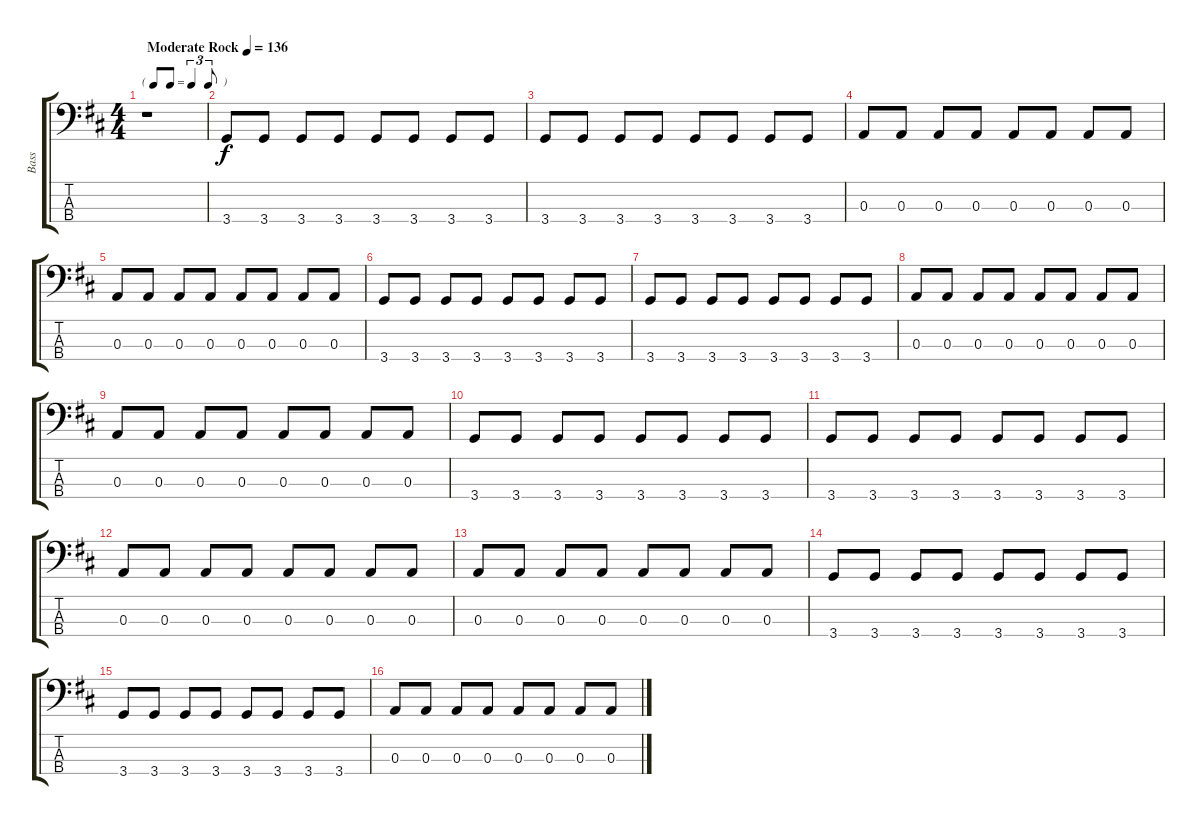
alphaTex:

\track ("Bass" "Bass") {instrument electricbassfinger}
\staff {score tabs}
\tuning (G2 D2 A1 E1) {hide}
\ts (4 4)
\tf triplet8th
\tempo (136 "Moderate Rock")
\clef f4
\ks d
r.1{dy f instrument electricbassfinger} |
3.4.8 3.4.8 3.4.8 3.4.8 3.4.8 3.4.8 3.4.8 3.4.8 |
3.4.8 3.4.8 3.4.8 3.4.8 3.4.8 3.4.8 3.4.8 3.4.8 |
0.3.8 0.3.8 0.3.8 0.3.8 0.3.8 0.3.8 0.3.8 0.3.8 |
0.3.8 0.3.8 0.3.8 0.3.8 0.3.8 0.3.8 0.3.8 0.3.8 |
3.4.8 3.4.8 3.4.8 3.4.8 3.4.8 3.4.8 3.4.8 3.4.8 |
3.4.8 3.4.8 3.4.8 3.4.8 3.4.8 3.4.8 3.4.8 3.4.8 |
0.3.8 0.3.8 0.3.8 0.3.8 0.3.8 0.3.8 0.3.8 0.3.8 |
0.3.8 0.3.8 0.3.8 0.3.8 0.3.8 0.3.8 0.3.8 0.3.8 |
3.4.8 3.4.8 3.4.8 3.4.8 3.4.8 3.4.8 3.4.8 3.4.8 |
3.4.8 3.4.8 3.4.8 3.4.8 3.4.8 3.4.8 3.4.8 3.4.8 |
0.3.8 0.3.8 0.3.8 0.3.8 0.3.8 0.3.8 0.3.8 0.3.8 |
0.3.8 0.3.8 0.3.8 0.3.8 0.3.8 0.3.8 0.3.8 0.3.8 |
3.4.8 3.4.8 3.4.8 3.4.8 3.4.8 3.4.8 3.4.8 3.4.8 |
3.4.8 3.4.8 3.4.8 3.4.8 3.4.8 3.4.8 3.4.8 3.4.8 |
0.3.8 0.3.8 0.3.8 0.3.8 0.3.8 0.3.8 0.3.8 0.3.8
